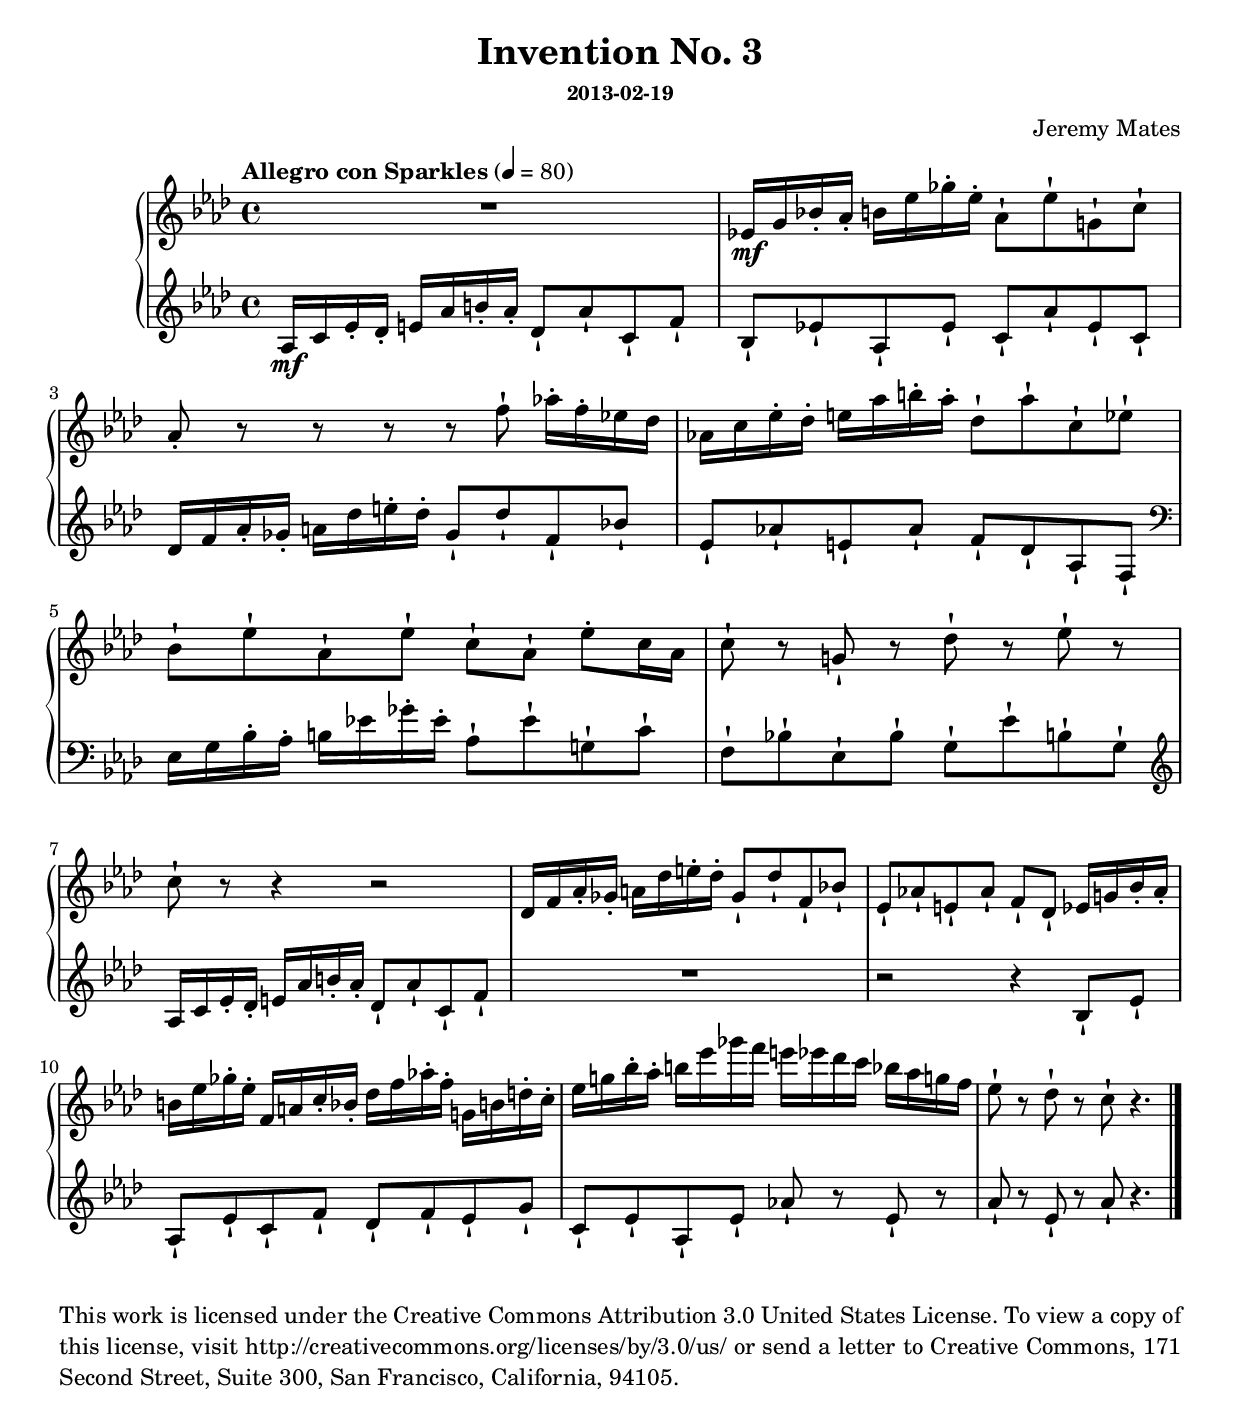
% LilyPond engraving system - http://www.lilypond.org/

\version "2.16.0"

%
% Copyright (C) 2008 NICTA
% Author: Peter Chubb <peter.chubb AT nicta.com.au>
%
%
%  This program is free software; you can redistribute it and/or modify
%  it under the terms of the GNU General Public License, version 2,
%  as published by the Free Software Foundation.
%
%  This program is distributed in the hope that it will be useful,
%  but WITHOUT ANY WARRANTY; without even the implied warranty of
%  MERCHANTABILITY or FITNESS FOR A PARTICULAR PURPOSE.
%  See the GNU General Public License for more details.  It is
%  available in the Lilypond source tree, or at
%  http://www.gnu.org/licenses/old-licenses/gpl-2.0.html
%
% This script tries to make MIDI output from LilyPond a little more realistic.
% It tries to take articulations (slurs, staccato) into account, by 
% replacing notes  with sequential music of suitably time-scaled note plus 
% skip.
%
% It also tries to unfold trills turns etc., and take rallentendo 
% and accelerando into account.
%
% As my scheme knowledge is poor (I was teaching myself as I went), there 
% is much scope for improvement.

%
%%%USAGE
% In the \score section do:
%  \unfoldRepeats \articulate <<
%	all the rest of the score
% >>
% or use the lilywrap script.
%
% TO DO (prioritised, the ones that'll make the most difference first)
%
% * Dynamics.  
%   * Fix quantisation for dynamics on single note (replace note 
%     with tied 128th notes?) -- started, needs work.
%   * Make \fp do the right thing (loud start, then quiet).
%
% * Inegalite.  Notes on-beat steal time from notes off-beat.  
%   Degree of stealing is a parameter: from 1.0 (straight) 
%   to 1.5 (extreme swing).  Also fix tenuto to use this.
%
% * add accel (to match rall), and molto rall. I've never seen 
%   molto accel but some composer somewhere has probably used it.
%
% * Fermata, and Fermata Lunga
% * Add more synonyms for accel and rall: rit ritard stringendo 
%
% * Phrasing.
%   * Rall at end of piece
%   * Very slight accel into a phrase, rall out of it.
%   * Dynamics during a phrase????  unclear how these should be in 
%     the general case
%
% * Trill algorithm needs work.
%
% * Cope with more ornaments/articulations.
%    mordents, inverted-turns, etc.
%   -- accent needs better control of dynamics.
%   -- Articulations: mezzo-staccato, staccatissimo, portato.
%   -- Handling of generic ornaments (in lily, `\stopped'; in 
%		most early music:  ornament this note (trill, turn 
%		or mordent as the player wishes))
% * Automatic gruppetto at end of trill; better handling of 
%      initial/final grace notes on trill
% * Automatic ornaments.
%   * Spot cadences and ornament
%   * Look for quaver-dotted note for trills, for example.  
%   * Fill in steps. (Needs lookahead/lookbehind.)
% * `afterturn' -- a turn after the start of a note.
% * accidentals for trills and turns

#(use-modules (ice-9 debug))
#(use-modules (scm display-lily))

% PARAMETERS
% How much to compress notes marked Staccato.  CPE Bach says `as short as 
% may conveniently be played, as if the keys were too hot to touch'.  
% Most modern sources say 1/2 the notated length of a note.
#(define ac:staccatoFactor '(1 . 2)) 

% And tenuto (if we ever implement time stealing, this should be >1.0)
#(define ac:tenutoFactor '(1 . 1))

% How much to articulate normal notes.  CPE Bach says 1/2 (and 
% staccato should be `as short as may conveniently be played') but this 
% sounds too short for modern music.  7/8 sounds about right.
% DBG fiddling with this
#(define ac:normalFactor '(7 . 8))

% How much to slow down for a rall. or a poco rall.
% (or speed up for accel or poco accel)
#(define ac:rallFactor (ly:make-moment 60 100)) % 40% slowdown
#(define ac:pocoRallFactor (ly:make-moment 90 100)) % 10% slowdown

% The absolute time for a twiddle in a trill, in minutes.
% Start with 1/4 seconds == 1/240 minutes
#(define ac:maxTwiddleTime (ly:make-moment 1 240))


% Internal variables, don't touch.
% (should probably be part of a context somehow)

% Whether to slur, or not
#(define ac:inSlur #f)
#(define ac:inPhrasingSlur #f)

% Whether the current noteevent is in a trill spanner
#(define ac:inTrill #f)

% assume start in C major.  Key change events override this.
% Could get from context, but don't know how.
#(define ac:current-key (make-music
          'KeyChangeEvent
          'tonic
          (ly:make-pitch -1 0 0)
          'pitch-alist
          (list (cons 0 0)
                (cons 1 0)
                (cons 2 0)
                (cons 3 0)
                (cons 4 0)
                (cons 5 0)
                (cons 6 0))))


#(define ac:currentTempo (ly:make-moment 15 1)) % 4 = 60, measured wholes per minute
#(define ac:lastTempo ac:currentTempo) % for 'a tempo' or 'tempo I'

% The duration of the current note.  Start at a crotchet 
% for no good reason.
#(define ac:currentDuration (ly:make-duration 2 0 1 1)) 

% Debugging: display a moment plus some text.
% Returns its moment argument so can be used in-line.
#(define (display-moment  text m)
  (display text)
  (display (list (ly:moment-main-numerator m) "/" (ly:moment-main-denominator m)))
  m
)

% Track tempo (and maybe later, other context properties)
% as they change.  Needs to better cope with saving only Tempo I,
% otherwise a tempo goes back to the tempo before the last change.
#(define (ac:adjust-props sym music)
  (case sym
   ((tempoWholesPerMinute)
    (set! ac:currentTempo (ly:music-property music 'value))
    (set! ac:lastTempo ac:currentTempo)
  )))

% Raise note one step in the current diatonic scale.
#(define (ac:up note)
  (let* ((pitch (ly:music-property note 'pitch))
	 (notename (ly:pitch-notename pitch))
	 (new-notename (if (eq? notename 6) 0 (+ 1 notename)))
	 (alterations (ly:music-property ac:current-key 'pitch-alist))
	 (new-alteration (cdr (assq new-notename alterations)))
	 (new-octave (if (eq? new-notename 0) (+ 1 (ly:pitch-octave pitch))
		      (ly:pitch-octave pitch)))
       )
   (set! (ly:music-property note 'pitch)(ly:make-pitch new-octave new-notename new-alteration))))


% Lower note one step in the current diatonic scale.
#(define (ac:down note)
  (begin  (let* ((pitch (ly:music-property note 'pitch))
	 (notename (ly:pitch-notename pitch))
	 (new-notename (if (eq? notename 0) 6 (- notename 1)))
	 (alterations (ly:music-property ac:current-key 'pitch-alist))
	 (new-alteration (cdr (assq new-notename alterations)))
	 (new-octave (if (eq? new-notename 6) (- (ly:pitch-octave pitch) 1)
		      (ly:pitch-octave pitch)))
       )
   (set! (ly:music-property note 'pitch)(ly:make-pitch new-octave new-notename new-alteration))))
)

% Shorten a note, and save the note's original duration in ac:currentDuration
#(define (ac:articulate-one-note m fraction)
  "Replace m with m*fraction"
  (if  (eq? 'NoteEvent (ly:music-property m 'name))
   (let*
    ((dur (ly:music-property m 'duration))
     (l (ly:duration-log dur))
     (d (ly:duration-dot-count dur))
     (factor (ly:duration-factor dur))
     (num (car fraction))
     (denom (cdr fraction)))
    (begin
     (set! ac:currentDuration dur)
     (set! (ly:music-property m 'duration)
      (ly:make-duration l d
       (* num (car factor))
       (* denom (cdr factor))))))
   m))

% helper routine to set duration.
#(define (ac:setduration music duration)
  "Set a note's duration."
  (let ((eventtype (ly:music-property music 'name)))
   (if 
    (or 
     (eq? eventtype 'NoteEvent)
     (eq? eventtype 'RestEvent)
     (eq? eventtype 'SkipEvent))
    (set! (ly:music-property music 'duration) duration))))

% Add an articulation event to a note.
% Used in afterGrace to mark all notes as tenuto, so they're not shortened 
#(define (ac:add-articulation type music)
    (music-map (lambda (m)
		(if (eq? 'EventChord (ly:music-property m 'name))
		 (set! (ly:music-property m 'elements)
		  (append (ly:music-property m 'elements)
		   (list (make-music 'ArticulationEvent 'articulation-type type)))))
		m)
     music))

% Gradually speed up a piece of music.  Stolen from the feather code in 
% the Lilypond base.
% Overflows moment and causes infinite Lilypond loop, or segv
% --- DON'T USE
#(define (ac:accel music factor)
  (let*
   ((orig-duration (ly:music-length music))
    (multiplier (ly:make-moment 1 1)))

   (music-map 
    (lambda (mus)
     (if (and (eq? (ly:music-property mus 'name) 'EventChord)
	  (< 0 (ly:moment-main-denominator (ly:music-length mus))))
      (begin
       (ly:music-compress mus multiplier)
       (set! multiplier (ly:moment-mul factor multiplier)))
    )
     mus)
    music)
   (ly:music-compress
    music
    (ly:moment-div orig-duration (ly:music-length music)))
   music))


% Convert a long note to an equivalent set of short notes, tied together.
% Still experimental, so disabled for now.
#(define (ac:to128 music) music)

#(define (ac:to128_disabled music)
  (if (or (eq? 'SkipEvent (ly:music-property music 'name))
	(eq? 'NoteEvent (ly:music-property music 'name)))
   (let* ((dur (ly:music-property music 'duration))
	  (log2 (ly:duration-log dur))
	 (shiftcount (- 6 log2))
	 (lastm (ly:music-deep-copy (shift-duration-log music shiftcount 0))))
   (set! (ly:music-property music 'elements) 
    (cons (make-music 'TieEvent) (ly:music-property music 'elements)))
   (make-sequential-music (list
			   (make-repeat "unfold" (1- (expt 2 shiftcount)) 
			    (make-sequential-music (list music)) '())
			   lastm)))
 music))


% absolute time in minutes of a length of music, as a rational number (moment)
#(define (ac:abstime music)
  (ly:moment-div (ly:music-length music) ac:currentTempo))

% convert absolute time (in minutes) to a moment in the current tempo
#(define (ac:abs->mom m)
  (ly:moment-mul m ac:currentTempo))


% a moment that is ac:maxTwiddletime seconds at the current tempo.
#(define (ac:targetTwiddleTime)
  (ac:abs->mom ac:maxTwiddleTime))


% Nearest twiddletime (in minutes) achievable with power-of-2 divisions of 
% the original music.  (twiddletime is the time for one pair of notes
% in a trill)
% If the music has a precomputed twiddletime (e.g., from \afterGrace) use that.
#(define (ac:twiddletime music)
  (let* ((tr (filter (lambda (x)
		     (and (eq? 'ArticulationEvent (ly:music-property x 'name))
		      (string= "trill" (ly:music-property x 'articulation-type))))
	      (ly:music-property music 'elements)))
	 (pre-t (if (pair? tr) (ly:music-property (car tr) 'twiddle)
		 '()))
	 (t (ac:targetTwiddleTime)))
   (if (ly:moment? pre-t)
    pre-t
    (let loop ((len (ly:music-length music)))
     (if (ly:moment<? t len)
      (loop (ly:moment-mul len (ly:make-moment 1 2)))
      len)))))



% Note: I'm assuming early music practice of starting on the auxiliiary note.
% Needs to add gruppetto if it's a long trill (TODO)
#(define (ac:trill music)
  " Replace music with time-compressed repeats of the music,
    maybe accelerating if the length is longer than a crotchet "
  (let* ((hemisemidur (ly:make-duration 5 0 1 1))
	 (orig-len  (ly:music-length music))
	 (t (ac:twiddletime music))
	 (uppernote '())
	 (note_moment (ly:moment-mul t (ly:make-moment 1 2)))
	 (c1 (ly:moment-div orig-len note_moment))
	 (c2 (inexact->exact
	      (round (/ (ly:moment-main-numerator c1)
		      (* 2 (ly:moment-main-denominator c1))))))
	 (count (if (< c2 2) 2 c2)))

   (set! (ly:music-property music 'elements)
    (filter (lambda (y) (eq? 'NoteEvent (ly:music-property y 'name)))
     (ly:music-property music 'elements)))
   (map (lambda (y) (ac:setduration y hemisemidur))
    (ly:music-property music 'elements))
   (set! uppernote (ly:music-deep-copy music))
   (map (lambda (y) (ac:up y))
    (filter
     (lambda (z) (eq? 'NoteEvent (ly:music-property z 'name)))
     (ly:music-property uppernote 'elements)))
   
   (let* ((trillMusicElements
	  (let loop ((so_far (list uppernote music))
		     (c count))
	   (if (> c 1)
	    (loop (append (list (ly:music-deep-copy uppernote) (ly:music-deep-copy music)) so_far) (1- c))
	    so_far)))
	  (trillMusic (make-sequential-music trillMusicElements))
	  (newlen (ly:music-length trillMusic))
	  (factor (ly:moment-div  orig-len newlen)))
    (ly:music-compress trillMusic factor)
; accelerating the music seems to put lily into an infinite loop in 
; its layout and midi engines.
;    (let* ((realfactor (exp (* (/ 1.0 count) (log 0.75))))
;	   (factor (ly:make-moment (inexact->exact (round (* 1024 realfactor)))
;		    1024)))
;     (ac:accel trillMusic factor))
 )))




% If there's an articulation, use it.
% If in a slur, use (1 . 1) instead.
% Treat phrasing slurs as slurs, but allow explicit articulation.
% (Maybe should treat staccato under a phrasing slur as mezzo-staccato?)
%
% Expect an EventChord.
%
% trills, turns, ornaments etc.  are also treated as Articulations.
% Split into two functions:
%  ac:getactions traverses the elements in the EventChord 
%		and calculates the parameters.
%  ac:articulate-chord applies the actions to each NoteEvent in 
%		the EventChord.
#(define (ac:getactions music)
  (let  loop ((factor ac:normalFactor)
	      (newelements '())
	      (es (ly:music-property music 'elements))
	      (actions '()))
   (if (null? es)
    (begin
     (set! (ly:music-property music 'elements) (reverse newelements))
     (cond
      (ac:inTrill (cons 'trill actions))
      ((and (eq? factor ac:normalFactor) (or ac:inSlur ac:inPhrasingSlur))
       (append actions (list 'articulation  '(1 . 1)) ))
      (else (append actions (list 'articulation  factor)))))
    ; else part
    (let ((e (car es))
	  (tail (cdr es)))
     (case (ly:music-property e 'name)

      ((BeamEvent) ; throw away beam events, or they'll be duplicated by turn or trill
       (loop factor newelements tail actions))

      ((SkipEvent)
       (loop (cons 1 1) (cons e newelements) tail actions))

      ((RestEvent)
       (loop (cons 1 1) (cons e newelements) tail actions))

      ((ArticulationEvent)
       (let ((articname (ly:music-property e 'articulation-type)))
	; TODO: add more here
	(cond
	 ((string= articname "staccato")
	  (loop ac:staccatoFactor newelements tail actions))
	 ((string= articname "tenuto")
	  (loop ac:tenutoFactor newelements tail actions))
	 ((string= articname "mordent")
	  (loop factor newelements tail (cons 'mordent actions)))
	 ((string= articname "prall")
	  (loop (cons 1 1) newelements tail (cons 'trill actions)))
	 ((string= articname "trill")
	  (loop (cons 1 1) newelements tail (cons 'trill actions)))
	 ((string= articname "turn")
	  (loop (cons 1 1) newelements tail (cons 'turn actions)))
	 (else (loop factor (cons e newelements) tail actions)))))

      ((TextScriptEvent)
       (let ((t (ly:music-property e 'text)))
	(if (not (string? t))
	 (loop factor (cons e newelements) tail actions)
	 (begin
	  (cond
	   ((or
	     (string= t "rall")
	     (string= t "Rall")
	     (string= t "rit.")
	     (string= t "rall."))
	    (loop factor (cons e newelements) tail (cons 'rall actions)))
	   ((or 
	     (string= t "poco rall.")
	     (string= t "poco rit."))
	    (loop factor (cons e newelements) tail (cons 'pocoRall actions)))
	   ((or (string= t "a tempo")
	     (string= t "tempo I"))
	  (loop factor (cons e newelements) tail (cons 'aTempo actions)))
	   (else (loop factor (cons e newelements) tail actions)))))))

      ((SlurEvent)
       (let ((direction (ly:music-property e 'span-direction)))
	(set! ac:inSlur (eq? direction -1))
	(loop factor newelements tail actions)))

      ((TrillSpanEvent)
       (let ((direction (ly:music-property e 'span-direction)))
	(set! ac:inTrill (eq? direction -1))
	(loop factor newelements tail (cons 'trill actions))))

      ((PhrasingSlurEvent)
       (let ((direction (ly:music-property e 'span-direction)))
	(set! ac:inPhrasingSlur (eq? direction -1))
	(loop factor newelements tail actions)))

      (else (loop factor (cons e newelements) tail actions)))))))



#(define (ac:articulate-chord music)
  (begin
   (cond 

    ((eq? 'EventChord (ly:music-property music 'name))
     (let loop ((actions (ac:getactions music)))
      (if (null? actions)
	(if (ly:moment> (ly:music-length music) (make-moment 1 4))
	 (ac:to128  music)
	 music)

      (case (car actions)

       ((articulation)
	(map
	 (lambda (x) (ac:articulate-one-note x (cadr actions)))
	 (ly:music-property music 'elements))
	(let*
	 ((num (caadr actions))
	  (denom (cdadr actions))
	  (mult (ly:duration-factor ac:currentDuration))
	  (newnum (* (- denom num) (car mult)))
	  (newdenom (* (cdr mult) denom))
	  (len (ly:duration-log ac:currentDuration))
	  (dots (ly:duration-dot-count ac:currentDuration)))

	 (if (not (eq? num denom))
	  (make-sequential-music
	   (list (ac:to128 music)
	   (make-music 'EventChord 'elements 
	    (list
	     (make-music 'SkipEvent 'duration (ly:make-duration len dots newnum newdenom))))))
	  music)))

       ((rall)
	(set! ac:currentTempo (ly:moment-mul ac:currentTempo ac:rallFactor))
	(let ((pset (make-music 'PropertySet
	   'value
	   ac:currentTempo
	   'symbol
	   'tempoWholesPerMinute)))
	 (if (null? (cdr actions))
	  (make-sequential-music (list pset music))
	  (make-sequential-music
	   (list pset (loop (cdr actions)))))))

       ((pocoRall)
	(set! ac:currentTempo (ly:moment-mul ac:currentTempo ac:pocoRallFactor))
	(let ((pset (make-music 'PropertySet
	   'value 
	   ac:currentTempo
	   'symbol
	   'tempoWholesPerMinute)))
	 (if (null? (cdr actions))
	  (make-sequential-music (list pset music))
	  (make-sequential-music
	   (list pset (loop (cdr actions)))))))

       ((aTempo)
	(set! ac:currentTempo ac:lastTempo)
	(let ((pset (make-music 'PropertySet
	   'value 
	   ac:currentTempo
	   'symbol
	   'tempoWholesPerMinute)))
	 (if (null? (cdr actions))
	  (make-sequential-music (list pset music))
	  (make-sequential-music
	   (list pset (loop (cdr actions)))))))

       ((trill)
	 (ac:trill music))

       ((turn)
	(let*
	 ((dur (ly:music-property
		(car (ly:music-property music 'elements)) 'duration))
	  (factor (ly:duration-factor dur))
	  (newdur (ly:make-duration (+ (ly:duration-log dur) 2)
		   (ly:duration-dot-count dur) (car factor)(cdr factor))))
	 (begin
	  (map (lambda (y) (ac:setduration y newdur)) 
	   (ly:music-property music 'elements))
	  (let* ((above (ly:music-deep-copy music))
		 (below (ly:music-deep-copy music))
		 (newmusic (make-sequential-music (list above music below music))))
	   (begin
	    (map (lambda (y) (ac:down y))
	     (filter 
	      (lambda (z) (eq? 'NoteEvent (ly:music-property z 'name)))
	      (ly:music-property below 'elements)))
	    (map (lambda (y) (ac:up y))
	     (filter 
	      (lambda (z) (eq? 'NoteEvent (ly:music-property z 'name)))
	      (ly:music-property above 'elements)))
	    newmusic)))))
     ))))

    ((eq? 'KeyChangeEvent (ly:music-property music 'name))
     (set! ac:current-key music)
     music
   )

    ((eq? 'PropertySet (ly:music-property music 'name))
     (ac:adjust-props (ly:music-property music 'symbol) music)
     music)

    (else  music))
 ))



% At last ... here's the music function that aplies all the above to a
% score.
articulate = #(define-music-function (parser location music)
	       (ly:music?)
	       "Adjust times of note to add tenuto, staccato and 
                normal articulations.
		"
	       (music-map ac:articulate-chord music)
	       )


% Override \afterGrace to be in terms of audio, not spacing.
afterGrace =
#(define-music-function
  (parser location main grace)
  (ly:music? ly:music?)

  (let*
   ((main-length (ly:music-length main))
    (grace-orig-length (ly:music-length grace))
    (gracelen (ac:twiddletime main))
    (grace-factor (ly:moment-div gracelen grace-orig-length))
    (new-main-length (ly:moment-sub main-length gracelen))
    (factor (ly:moment-div new-main-length main-length))
  )
   (map (lambda (y) (set! (ly:music-property y 'twiddle) gracelen))
	 (filter (lambda (z) 
		  (and 
		   (eq? 'ArticulationEvent (ly:music-property z 'name))
		   (string= "trill" (ly:music-property z 'articulation-type))))
	  (ly:music-property main 'elements)))
   (ac:add-articulation "tenuto" grace)
   (make-sequential-music  (list (ly:music-compress main factor) (ly:music-compress grace grace-factor)))))

% An appoggiatura takes half the duration of the main note, 
% or 1/3 if the note is dotted (i.e., half the undotted equivalent time)
% Somewhere around the end of the 19th, start of 20th century the rules 
% changed, but my main interest is early music.
appoggiatura = 
#(define-music-function (parser location grace main)
  (ly:music? ly:music?)
  (let* ((maindur (ly:music-length main))
	 (grace-orig-len (ly:music-length grace))
	 (numerator (ly:moment-main-numerator maindur))
	 (factor (if (eq? (remainder numerator 3) 0)
		  (ly:make-moment 1 3) (ly:make-moment 1 2))))
   (ly:music-compress grace factor)
   (ly:music-compress main (ly:moment-sub (ly:make-moment 1 1) factor))
   
    (set! (ly:music-property grace 'elements)
     (append (ly:music-property grace 'elements)
      (list (make-music 'SlurEvent 'span-direction -1))))
    (set! (ly:music-property main 'elements)
     (append (ly:music-property main 'elements)
      (list (make-music 'SlurEvent 'span-direction 1))))
     (make-sequential-music (list grace main))))
   


#(define-markup-list-command (paragraph layout props args) (markup-list?)
 (interpret-markup-list layout props
   (make-justified-lines-markup-list (cons (make-hspace-markup 0) args))))

\header {
  title       = "Invention No. 3"
  subsubtitle = "2013-02-19"
  composer    = "Jeremy Mates"
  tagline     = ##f
}

keytempoetc = {
  \tempo "Allegro con Sparkles" 4=80
  \key aes \major
  \accidentalStyle "piano"
}

upperfirst = \relative f' {
  R1
  ees16\mf g bes-. aes-.
    b ees ges-. ees-.
    aes,8-| ees'-| g,-| c-|
  aes8-. r r r r f'-| aes16-. f-. ees des
  aes16 c ees-. des-.
    e16 aes b-. aes-.
    des,8-| aes'-| c,-| ees-|
  bes8-| ees-| aes,-| ees'-|
    c8-| aes-| ees'-. c16 aes
  c8-| r g-| r  des'-| r ees-| r
}

uppersecond = \relative b' {
  c8-| r r4 r2
  des,16 f aes-. ges-.
    a16 des e-. des-.
    ges,8-| des'-| f,-| bes-|
  ees,8-| aes-| e-| aes-|  f-| des-|
    ees16 g bes-. aes-.
  b16 ees ges-. ees-.  f,16 a c-. bes-. des f aes-. f-. g, b d-. c-.
  ees16 g bes-. aes-. b ees ges f e ees des c bes aes g f
  ees8-| r des-| r c-| r4. |
}

lowerfirst = \relative a {
  aes16\mf c ees-. des-.
    e16 aes b-. aes-.
    des,8-| aes'-| c,-| f-|
  bes,8-| ees-| aes,-| ees'-|
    c8-| aes'-| ees-| c-|

  des16 f aes-. ges-.
    a16 des e-. des-.
    ges,8-| des'-| f,-| bes-|
  ees,8-| aes-| e-| aes-|  f-| des-| aes-| f-|

  \clef bass
  ees16 g bes-. aes-.
    b ees ges-. ees-.
    aes,8-| ees'-| g,-| c-|
  f,8-| bes-| ees,-| bes'-| g-| ees'-| b-| g-|
}

lowersecond = \relative a {
  \clef treble
  aes16 c ees-. des-.
    e16 aes b-. aes-.
    des,8-| aes'-| c,-| f-|
  R1
  r2 r4 
\relative a {
    bes8-| ees-| aes,-| ees'-|
    c8-| f-| des-| f-| ees-| g-|
  c,8-| ees-| aes,-| ees'-| aes-| r ees-| r
  aes8-| r ees-| r aes-| r4. 
}
}

upper = {
  \clef treble
  \keytempoetc

  \upperfirst
  \uppersecond

  \bar "|."
}

lower = {
  \clef treble
  \keytempoetc

  \lowerfirst
  \lowersecond

  \bar "|."
}

theMusic = {
  \new PianoStaff <<
%   \set PianoStaff.connectArpeggios = ##t
    \new Staff = "upper" \upper
    \new Staff = "lower" \lower
  >>
}

\book {
  \paper {
   % #(set-paper-size "arch a")
  }
  \score {
    \theMusic
    \layout { }
  }
  \score {
    \unfoldRepeats \articulate {
%     \set Score.midiChannelMapping = #'voice
      \theMusic
    }
    \midi { }
  }
  \markuplist { \paragraph {
This work is licensed under the Creative Commons Attribution 3.0 United
States License. To view a copy of this license, visit
http://creativecommons.org/licenses/by/3.0/us/ or send a letter to
Creative Commons, 171 Second Street, Suite 300, San Francisco,
California, 94105.
} }
}
